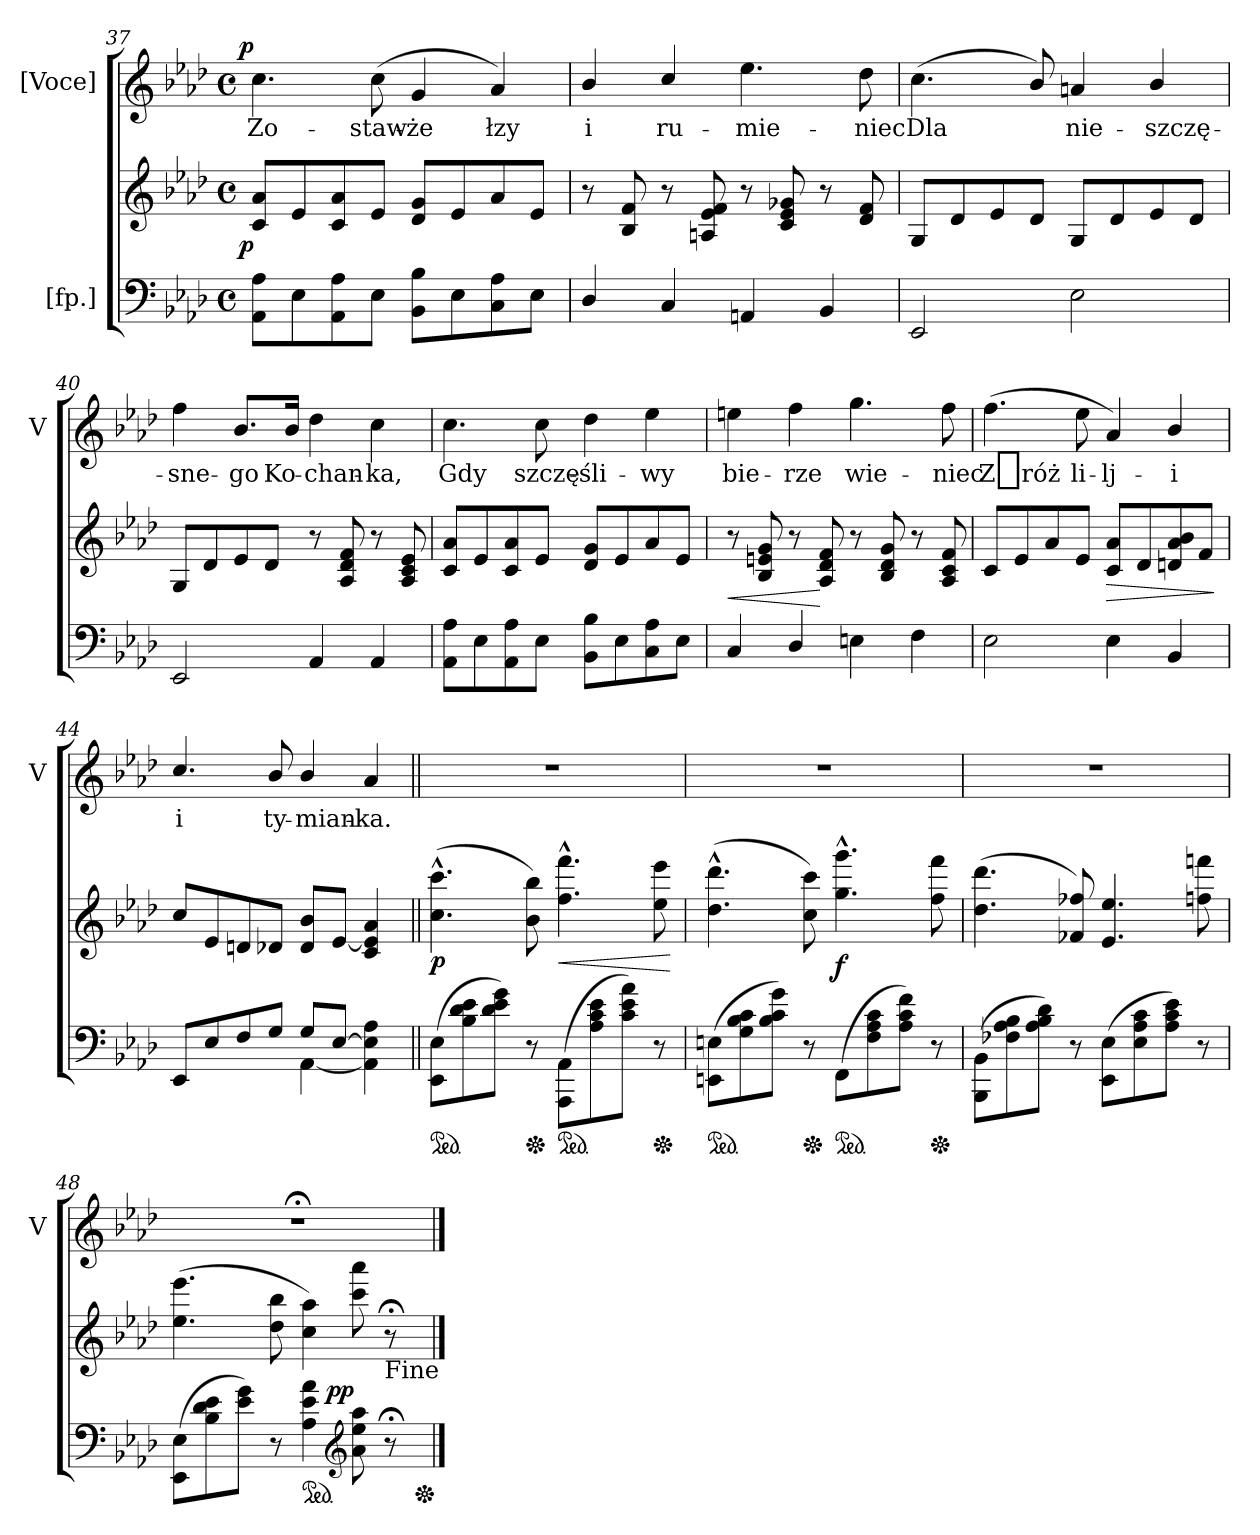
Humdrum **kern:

**kern	**kern	**dynam	**kern	**text	**dynam
*part2	*part2	*part2	*part1	*part1	*part1
*staff3	*staff2	*staff2/3	*staff1	*staff1	*staff1
*I"[fp.]	*	*	*I"[Voce]	*	*
*	*	*	*I'V	*	*
*clefF4	*clefG2	*	*clefG2	*	*
*k[b-e-a-d-]	*k[b-e-a-d-]	*	*k[b-e-a-d-]	*	*
*M4/4	*M4/4	*	*M4/4	*	*
*met(c)	*met(c)	*	*met(c)	*	*
=37	=37	=37	=37	=37	=37
!	!	!LO:DY:rj	!	!	!LO:DY:b:rj
8AA-\ 8A-\L	8c/ 8a-/L	p	4.cc\	Zo-	p
8E-\	8e-/	.	.	.	.
8AA-\ 8A-\	8c/ 8a-/	.	.	.	.
8E-\J	8e-/J	.	(8cc\	-staw-	.
8BB-\ 8B-\L	8d-/ 8g/L	.	4g/	-że	.
8E-\	8e-/	.	.	.	.
8C\ 8A-\	8a-/	.	4a-/)	łzy	.
8E-\J	8e-/J	.	.	.	.
=38	=38	=38	=38	=38	=38
4D-/	8r	.	4b-/	i	.
.	8B-/ 8f/	.	.	.	.
4C/	8r	.	4cc/	ru-	.
.	8An/ 8e-/ 8f/	.	.	.	.
4AAn/	8r	.	4.ee-\	-mie-	.
.	8c/ 8e-/ 8g-X/	.	.	.	.
4BB-/	8r	.	.	.	.
.	8d-/ 8f/	.	8dd-\	-niec	.
=39	=39	=39	=39	=39	=39
2EE-/	8G/L	.	(>4.cc\	Dla	.
.	8d-/	.	.	.	.
.	8e-/	.	.	.	.
.	8d-/J	.	8b-/)	.	.
2E-\	8G/L	.	4an/	nie-	.
.	8d-/	.	.	.	.
.	8e-/	.	4b-/	-szczę-	.
.	8d-/J	.	.	.	.
=40	=40	=40	=40	=40	=40
2EE-/	8G/L	.	4ff\	-sne-	.
.	8d-/	.	.	.	.
.	8e-/	.	8.b-/L	-go	.
.	8d-/J	.	.	.	.
.	.	.	16b-/Jk	Ko-	.
4AA-/	8r	.	4dd-\	-chan-	.
.	8A-/ 8d-/ 8f/	.	.	.	.
4AA-/	8r	.	4cc\	-ka,	.
.	8A-/ 8c/ 8e-/	.	.	.	.
=41	=41	=41	=41	=41	=41
8AA-\ 8A-\L	8c/ 8a-/L	.	4.cc\	Gdy	.
8E-\	8e-/	.	.	.	.
8AA-\ 8A-\	8c/ 8a-/	.	.	.	.
8E-\J	8e-/J	.	8cc\	szczę-	.
8BB-\ 8B-\L	8d-/ 8g/L	.	4dd-\	-śli-	.
8E-\	8e-/	.	.	.	.
8C\ 8A-\	8a-/	.	4ee-\	-wy	.
8E-\J	8e-/J	.	.	.	.
=42	=42	=42	=42	=42	=42
4C/	8r	<	4een\	bie-	.
.	8B-/ 8en/ 8g/	.	.	.	.
4D-/	8r	.	4ff\	-rze	.
.	8A-/ 8d-/ 8f/	[	.	.	.
4En\	8r	.	4.gg\	wie-	.
.	8B-/ 8d-/ 8g/	.	.	.	.
4F\	8r	.	.	.	.
.	8A-/ 8c/ 8f/	.	8ff\	-niec	.
=43	=43	=43	=43	=43	=43
2E-\	8c/L	.	(4.ff\	Z_róż	.
.	8e-/	.	.	.	.
.	8a-/	.	.	.	.
.	8e-/J	.	8ee-\	li-	.
4E-\	8c/ 8a-/L	>	4a-/)	-lj-	.
.	8d-/	.	.	.	.
4BB-/	8dn/ 8a-/ 8b-/	.	4b-/	-i	.
.	8f/J	.	.	.	.
.	.	]	.	.	.
=44	=44	=44	=44	=44	=44
*^	*	*	*	*	*
8EE-/L	2ryy	8cc/L	.	4.cc/	i	.
8E-/	.	8e-/	.	.	.	.
8F/	.	8dn/	.	.	.	.
8G/J	.	8d-X/J	.	8b-/	ty-	.
8G/L	[>4AA-\	8d-/ 8b-/L	.	4b-/	-mian-	.
[8E-/J	.	[8e-/J	.	.	.	.
4AA-]\ 4E-]\ 4A-\	4ryy	4c/ 4e-]/ 4a-/	.	4a-/	-ka.	.
*v	*v	*	*	*	*	*
=45||	=45||	=45||	=45||	=45||	=45||
*ped	*	*	*	*	*
(8EE-\ 8E-\L	(4.cc^^\ 4.ccc^^\	p	1r	.	.
8B-\ 8d-\ 8e-\	.	.	.	.	.
8d-\ 8e-\ 8g\J)	.	.	.	.	.
*Xped	*	*	*	*	*
8r	8b-\ 8bb-\)	.	.	.	.
!LO:TX:a:color=crimson:t=⚠	!	!	!	!	!
!LO:TX:b:color=crimson:t=⚠	!	!	!	!	!
*ped	*	*	*	*	*
(8AAA-/ 8AA-/L	4.ff^^\ 4.fff^^\	<	.	.	.
8A-\ 8c\ 8e-\	.	.	.	.	.
8c\ 8e-\ 8a-\J)	.	.	.	.	.
*Xped	*	*	*	*	*
8r	8ee-\ 8eee-\	.	.	.	.
.	.	[	.	.	.
=46	=46	=46	=46	=46	=46
!LO:TX:b:color=crimson:t=⚠	!	!	!	!	!
*ped	*	*	*	*	*
(8EEn\ 8En\L	(4.dd-^^\ 4.ddd-^^\	.	1r	.	.
8G\ 8B-\ 8c\	.	.	.	.	.
8B-\ 8c\ 8g\J)	.	.	.	.	.
*Xped	*	*	*	*	*
8r	8cc\ 8ccc\)	.	.	.	.
!LO:TX:a:color=crimson:t=⚠	!	!	!	!	!
*ped	*	*	*	*	*
(8FF/L	4.gg^^\ 4.ggg^^\	f	.	.	.
8F\ 8A-\ 8c\	.	.	.	.	.
8A-\ 8c\ 8f\J)	.	.	.	.	.
*Xped	*	*	*	*	*
8r	8ff\ 8fff\	.	.	.	.
=47	=47	=47	=47	=47	=47
(8BBB-\ 8BB-\L	(4.dd-\ 4.ddd-\	.	1r	.	.
8F-X\ 8A-\ 8B-\	.	.	.	.	.
8A-\ 8B-\ 8d-\J)	.	.	.	.	.
8r	8f-X/ 8ff-X/)	.	.	.	.
(8EE-\ 8E-\L	4.e-/ 4.ee-/	.	.	.	.
8E-\ 8A-\ 8c\	.	.	.	.	.
8A-\ 8c\ 8e-\J)	.	.	.	.	.
8r	8ffn\ 8fffn\	.	.	.	.
=48	=48	=48	=48	=48	=48
(8EE-\ 8E-\L	(4.ee-\ 4.eee-\	.	1r;<	.	.
8B-\ 8d-\ 8e-\	.	.	.	.	.
8e-\ 8g\J)	.	.	.	.	.
8r	8dd-\ 8bb-\	.	.	.	.
*ped	*	*	*	*	*
4A-\ 4e-\ 4a-\	4cc\ 4aa-\)	.	.	.	.
*clefG2	*	*	*	*	*
!	!	!LO:DY:rj	!	!	!
8a-\ 8ee-\ 8aa-\	8ccc\ 8aaa-\	pp.	.	.	.
!	!LO:TX:b:t=Fine	!	!	!	!
8r;<	8r;<	.	.	.	.
*Xped	*	*	*	*	*
==	==	==	==	==	==
*-	*-	*-	*-	*-	*-
